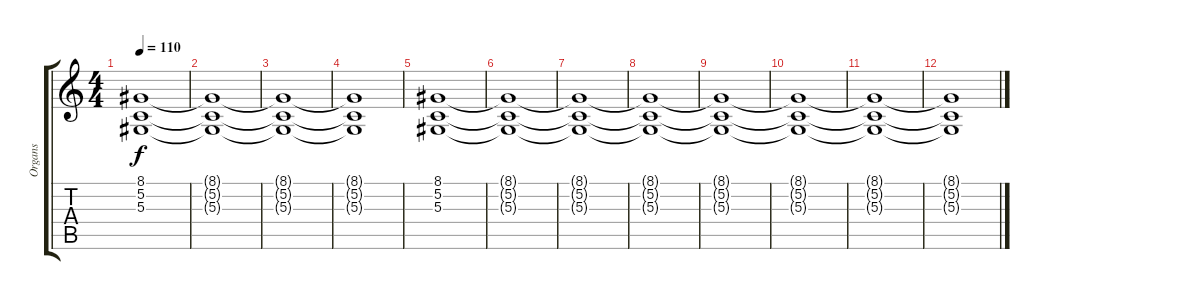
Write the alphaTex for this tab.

\track ("Organs" "Organs") {instrument churchorgan}
\staff {score tabs}
\tuning (C4 G3 Eb3 Bb2 F2 C2) {hide}
\ts (4 4)
\tempo 110
\clef g2
\ks c
(8.1{t} 5.2{t} 5.3{t}).1{dy f} |
(8.1{t} 5.2{t} 5.3{t}).1 |
(8.1{t} 5.2{t} 5.3{t}).1 |
(8.1{t} 5.2{t} 5.3{t}).1 |
(8.1 5.2 5.3).1 |
(8.1{t} 5.2{t} 5.3{t}).1 |
(8.1{t} 5.2{t} 5.3{t}).1 |
(8.1{t} 5.2{t} 5.3{t}).1 |
(8.1{t} 5.2{t} 5.3{t}).1 |
(8.1{t} 5.2{t} 5.3{t}).1 |
(8.1{t} 5.2{t} 5.3{t}).1 |
(8.1{t} 5.2{t} 5.3{t}).1
